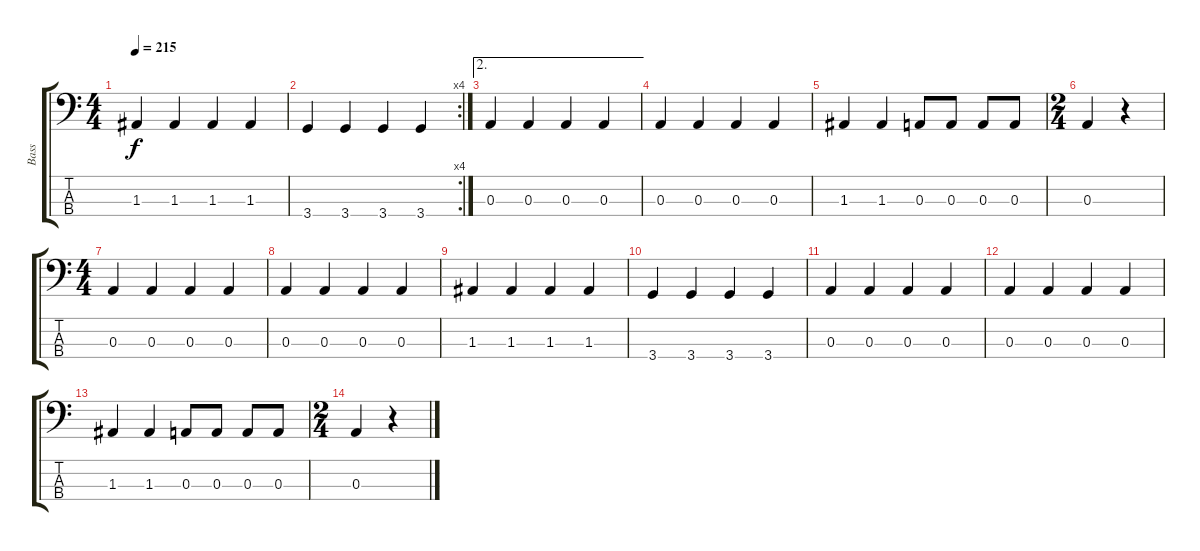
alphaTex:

\track ("Bass" "Bass") {instrument electricbasspick}
\staff {score tabs}
\tuning (G2 D2 A1 E1) {hide}
\ts (4 4)
\tempo 215
\clef f4
\ks c
1.3.4{dy f} 1.3.4 1.3.4 1.3.4 |
\rc 4
3.4.4 3.4.4 3.4.4 3.4.4 |
\ae 2
0.3.4 0.3.4 0.3.4 0.3.4 |
0.3.4 0.3.4 0.3.4 0.3.4 |
1.3.4 1.3.4 0.3.8 0.3.8 0.3.8 0.3.8 |
\ts (2 4)
0.3.4 r.4 |
\ts (4 4)
0.3.4 0.3.4 0.3.4 0.3.4 |
0.3.4 0.3.4 0.3.4 0.3.4 |
1.3.4 1.3.4 1.3.4 1.3.4 |
3.4.4 3.4.4 3.4.4 3.4.4 |
0.3.4 0.3.4 0.3.4 0.3.4 |
0.3.4 0.3.4 0.3.4 0.3.4 |
1.3.4 1.3.4 0.3.8 0.3.8 0.3.8 0.3.8 |
\ts (2 4)
0.3.4 r.4
